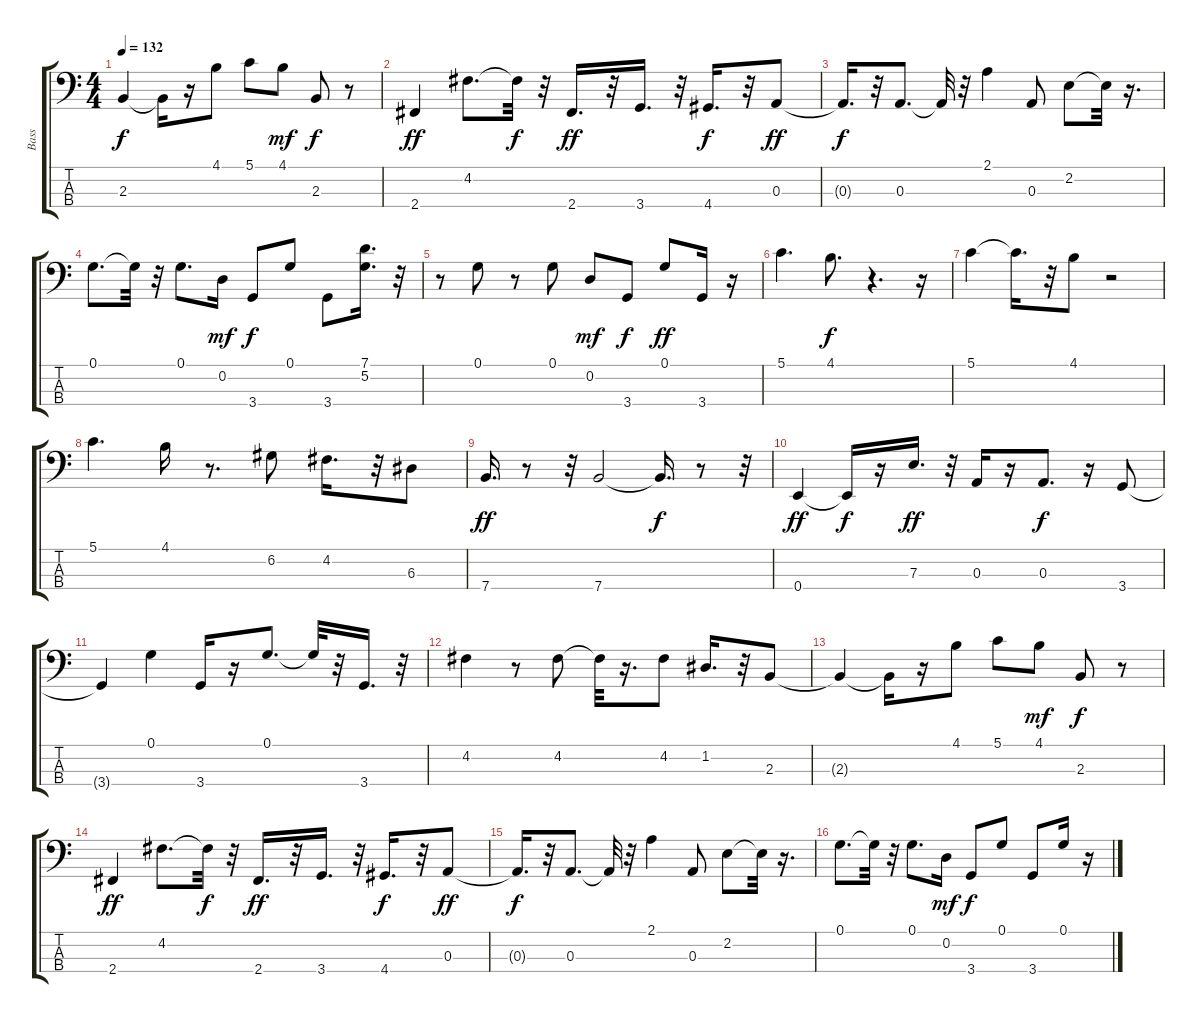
\track ("Bass" "Bass") {instrument acousticbass}
\staff {score tabs}
\tuning (G2 D2 A1 E1) {hide}
\ts (4 4)
\tempo 132
\clef f4
\ks c
2.3{t}.4{dy f} 2.3{t}.16 r.16 4.1.8 5.1.8 4.1.8{dy mf} 2.3.8{dy f} r.8 |
2.4.4{dy ff} 4.2.8{d} 4.2{t}.32{dy f} r.32 2.4.16{d dy ff} r.32 3.4.16{d} r.32 4.4.16{d dy f} r.32 0.3.8{dy ff} |
0.3{t}.16{d dy f} r.32 0.3.8{d} 0.3{t}.32 r.32 2.1.4 0.3.8 2.2.8 2.2{t}.32 r.16{d} |
0.1.8{d} 0.1{t}.32 r.32 0.1.8{d} 0.2.16{dy mf} 3.4.8{dy f} 0.1.8 3.4.8 (7.1 5.2).16{d} r.32 |
r.8 0.1.8 r.8 0.1.8 0.2.8{dy mf} 3.4.8{dy f} 0.1.8{dy ff} 3.4.16 r.16 |
5.1.4{d} 4.1.8{d dy f} r.4{d} r.16 |
5.1.4 5.1{t}.16{d} r.32 4.1.8 r.2 |
5.1.4{d} 4.1.16 r.8{d} 6.2.8 4.2.16{d} r.32 6.3.8 |
7.4.16{d dy ff} r.8 r.32 7.4.2 7.4{t}.16{d dy f} r.8 r.32 |
0.4.4{dy ff} 0.4{t}.16{dy f} r.16 7.3.16{d dy ff} r.32 0.3.16 r.16 0.3.8{d dy f} r.16 3.4.8 |
3.4{t}.4 0.1.4 3.4.16 r.16 0.1.8{d} 0.1{t}.32 r.32 3.4.16{d} r.32 |
4.2.4 r.8 4.2.8 4.2{t}.32 r.16{d} 4.2.8 1.2.16{d} r.32 2.3.8 |
2.3{t}.4 2.3{t}.16 r.16 4.1.8 5.1.8 4.1.8{dy mf} 2.3.8{dy f} r.8 |
2.4.4{dy ff} 4.2.8{d} 4.2{t}.32{dy f} r.32 2.4.16{d dy ff} r.32 3.4.16{d} r.32 4.4.16{d dy f} r.32 0.3.8{dy ff} |
0.3{t}.16{d dy f} r.32 0.3.8{d} 0.3{t}.32 r.32 2.1.4 0.3.8 2.2.8 2.2{t}.32 r.16{d} |
0.1.8{d} 0.1{t}.32 r.32 0.1.8{d} 0.2.16{dy mf} 3.4.8{dy f} 0.1.8 3.4.8 0.1.16 r.16
